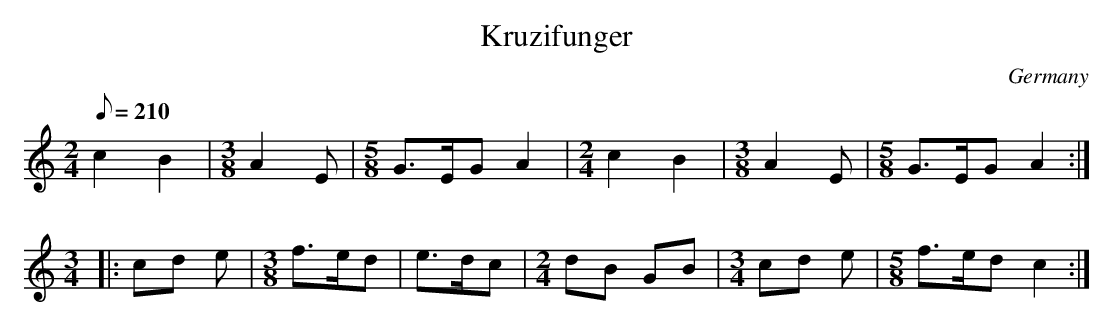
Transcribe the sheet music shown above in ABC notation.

X:1
T:Kruzifunger
O:Germany
M:2/4
Q:1/8=210
K:Am
M:2/4
c4B4 |\
M:3/8
A4E2 |\
M:5/8
G3EG2 A4 |\
M:2/4
c4B4 |\
M:3/8
A4E2 |\
M:5/8
G3EG2 A4 :|
M:3/4
|:c2d2 e2 |\
M:3/8
f3ed2 | e3dc2 |\
M:2/4
d2B2 G2B2|\
M:3/4
c2d2 e2|\
M:5/8
f3ed2 c4 :|
